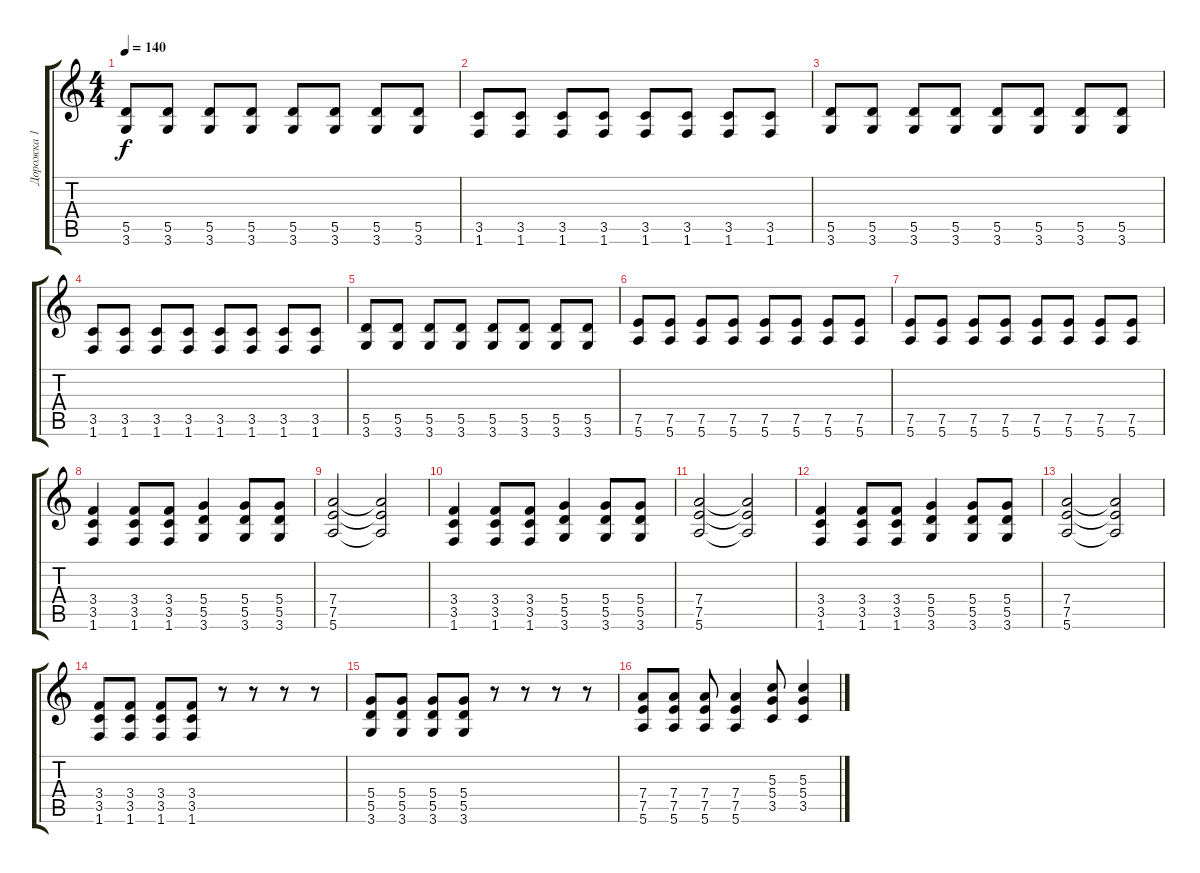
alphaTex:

\track ("Дорожка 1" "Дорожка 1") {instrument overdrivenguitar}
\staff {score tabs}
\tuning (E4 B3 G3 D3 A2 E2) {hide}
\ts (4 4)
\tempo 140
\clef g2
\ks c
(5.5 3.6).8{dy f} (5.5 3.6).8 (5.5 3.6).8 (5.5 3.6).8 (5.5 3.6).8 (5.5 3.6).8 (5.5 3.6).8 (5.5 3.6).8 |
(3.5 1.6).8 (3.5 1.6).8 (3.5 1.6).8 (3.5 1.6).8 (3.5 1.6).8 (3.5 1.6).8 (3.5 1.6).8 (3.5 1.6).8 |
(5.5 3.6).8 (5.5 3.6).8 (5.5 3.6).8 (5.5 3.6).8 (5.5 3.6).8 (5.5 3.6).8 (5.5 3.6).8 (5.5 3.6).8 |
(3.5 1.6).8 (3.5 1.6).8 (3.5 1.6).8 (3.5 1.6).8 (3.5 1.6).8 (3.5 1.6).8 (3.5 1.6).8 (3.5 1.6).8 |
(5.5 3.6).8 (5.5 3.6).8 (5.5 3.6).8 (5.5 3.6).8 (5.5 3.6).8 (5.5 3.6).8 (5.5 3.6).8 (5.5 3.6).8 |
(7.5 5.6).8 (7.5 5.6).8 (7.5 5.6).8 (7.5 5.6).8 (7.5 5.6).8 (7.5 5.6).8 (7.5 5.6).8 (7.5 5.6).8 |
(7.5 5.6).8 (7.5 5.6).8 (7.5 5.6).8 (7.5 5.6).8 (7.5 5.6).8 (7.5 5.6).8 (7.5 5.6).8 (7.5 5.6).8 |
(3.4 3.5 1.6).4 (3.4 3.5 1.6).8 (3.4 3.5 1.6).8 (5.4 5.5 3.6).4 (5.4 5.5 3.6).8 (5.4 5.5 3.6).8 |
(7.4 7.5 5.6).2 (7.4{t} 7.5{t} 5.6{t}).2 |
(3.4 3.5 1.6).4 (3.4 3.5 1.6).8 (3.4 3.5 1.6).8 (5.4 5.5 3.6).4 (5.4 5.5 3.6).8 (5.4 5.5 3.6).8 |
(7.4 7.5 5.6).2 (7.4{t} 7.5{t} 5.6{t}).2 |
(3.4 3.5 1.6).4 (3.4 3.5 1.6).8 (3.4 3.5 1.6).8 (5.4 5.5 3.6).4 (5.4 5.5 3.6).8 (5.4 5.5 3.6).8 |
(7.4 7.5 5.6).2 (7.4{t} 7.5{t} 5.6{t}).2 |
(3.4 3.5 1.6).8 (3.4 3.5 1.6).8 (3.4 3.5 1.6).8 (3.4 3.5 1.6).8 r.8 r.8 r.8 r.8 |
(5.4 5.5 3.6).8 (5.4 5.5 3.6).8 (5.4 5.5 3.6).8 (5.4 5.5 3.6).8 r.8 r.8 r.8 r.8 |
(7.4 7.5 5.6).8 (7.4 7.5 5.6).8 (7.4 7.5 5.6).8 (7.4 7.5 5.6).4 (5.3 5.4 3.5).8 (5.3 5.4 3.5).4
